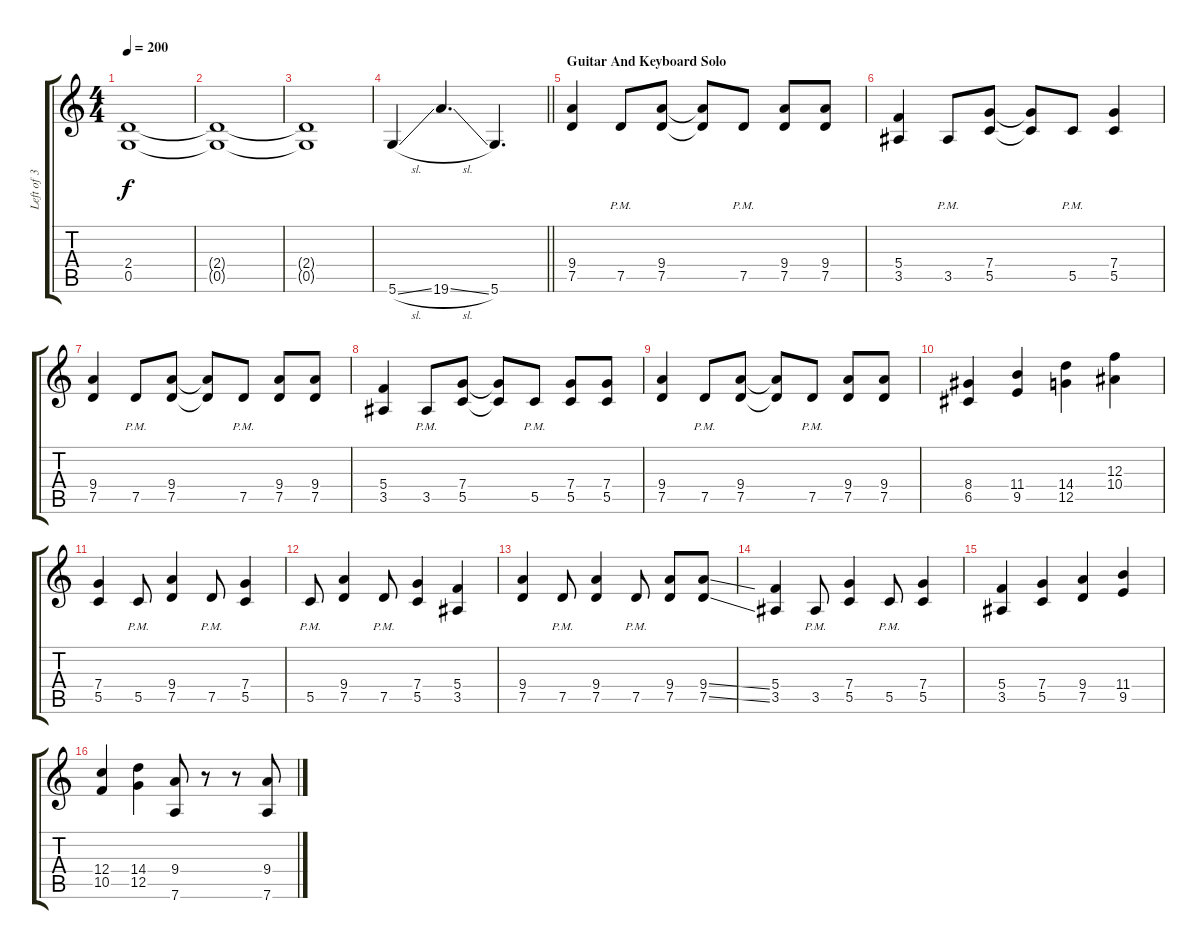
\track ("Left of 3" "Left of 3") {instrument overdrivenguitar}
\staff {score tabs}
\tuning (D4 A3 F3 C3 G2 D2) {hide}
\ts (4 4)
\tempo 200
\clef g2
\ks c
(2.4{t} 0.5{t}).1{dy f} |
(2.4{t} 0.5{t}).1 |
(2.4{t} 0.5{t}).1 |
\barLineRight lightlight
5.6{sl}.4 19.6{sl}.4{d} 5.6.4{d} |
\section ("" "Guitar And Keyboard Solo")
(9.4 7.5).4 7.5{pm}.8 (9.4 7.5).8 (9.4{t} 7.5{t}).8 7.5{pm}.8 (9.4 7.5).8 (9.4 7.5).8 |
(5.4 3.5).4 3.5{pm}.8 (7.4 5.5).8 (7.4{t} 5.5{t}).8 5.5{pm}.8 (7.4 5.5).4 |
(9.4 7.5).4 7.5{pm}.8 (9.4 7.5).8 (9.4{t} 7.5{t}).8 7.5{pm}.8 (9.4 7.5).8 (9.4 7.5).8 |
(5.4 3.5).4 3.5{pm}.8 (7.4 5.5).8 (7.4{t} 5.5{t}).8 5.5{pm}.8 (7.4 5.5).8 (7.4 5.5).8 |
(9.4 7.5).4 7.5{pm}.8 (9.4 7.5).8 (9.4{t} 7.5{t}).8 7.5{pm}.8 (9.4 7.5).8 (9.4 7.5).8 |
(8.4 6.5).4 (11.4 9.5).4 (14.4 12.5).4 (12.3 10.4).4 |
(7.4 5.5).4 5.5{pm}.8 (9.4 7.5).4 7.5{pm}.8 (7.4 5.5).4 |
5.5{pm}.8 (9.4 7.5).4 7.5{pm}.8 (7.4 5.5).4 (5.4 3.5).4 |
(9.4 7.5).4 7.5{pm}.8 (9.4 7.5).4 7.5{pm}.8 (9.4 7.5).8 (9.4{ss} 7.5{ss}).8 |
(5.4 3.5).4 3.5{pm}.8 (7.4 5.5).4 5.5{pm}.8 (7.4 5.5).4 |
(5.4 3.5).4 (7.4 5.5).4 (9.4 7.5).4 (11.4 9.5).4 |
(12.4 10.5).4 (14.4 12.5).4 (9.4 7.6).8 r.8 r.8 (9.4 7.6).8
